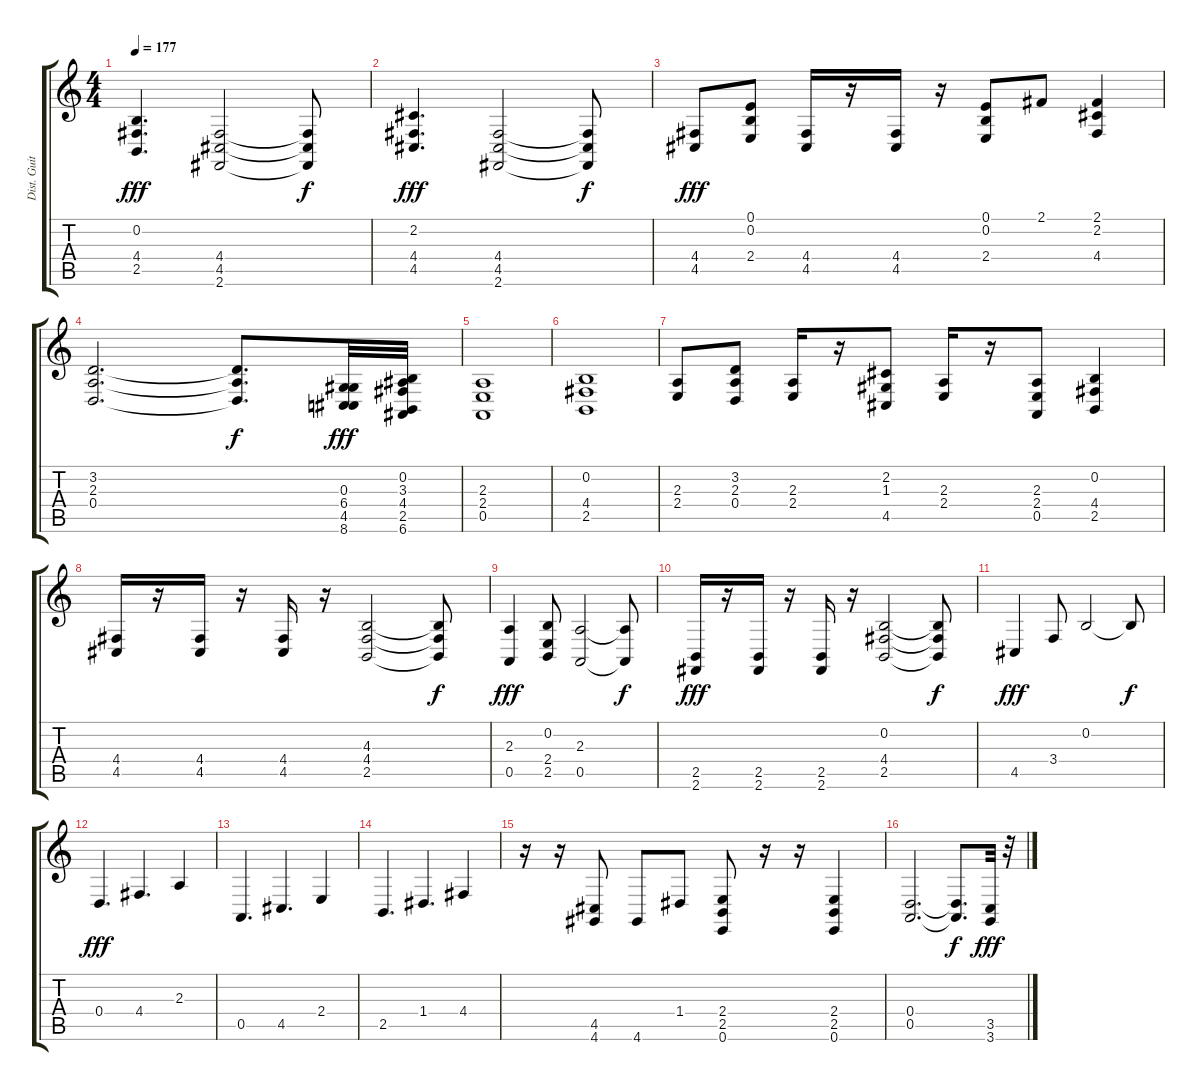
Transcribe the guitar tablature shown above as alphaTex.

\track ("Dist. Guitar 3" "Dist. Guit") {instrument lead5charang}
\staff {score tabs}
\tuning (E4 B3 G3 D3 A2 E2) {hide}
\ts (4 4)
\tempo 177
\clef g2
\ks c
(0.2 4.4 2.5).4{d dy fff} (4.4 4.5 2.6).2 (4.4{t} 4.5{t} 2.6{t}).8{dy f} |
(2.2 4.4 4.5).4{d dy fff} (4.4 4.5 2.6).2 (4.4{t} 4.5{t} 2.6{t}).8{dy f} |
(4.4 4.5).8{dy fff} (0.1 0.2 2.4).8 (4.4 4.5).16 r.16 (4.4 4.5).16 r.16 (0.1 0.2 2.4).8 2.1.8 (2.1 2.2 4.4).4 |
(3.2 2.3 0.4).2{d} (3.2{t} 2.3{t} 0.4{t}).8{d dy f} (0.3 6.4 4.5 8.6).32{dy fff} (0.2 3.3 4.4 2.5 6.6).32 |
(2.3 2.4 0.5).1 |
(0.2 4.4 2.5).1 |
(2.3 2.4).8 (3.2 2.3 0.4).8 (2.3 2.4).16 r.16 (2.2 1.3 4.5).8 (2.3 2.4).16 r.16 (2.3 2.4 0.5).8 (0.2 4.4 2.5).4 |
(4.4 4.5).16 r.16 (4.4 4.5).16 r.16 (4.4 4.5).16 r.16 (4.3 4.4 2.5).2 (4.3{t} 4.4{t} 2.5{t}).8{dy f} |
(2.3 0.5).4{dy fff} (0.2 2.4 2.5).8 (2.3 0.5).2 (2.3{t} 0.5{t}).8{dy f} |
(2.5 2.6).16{dy fff} r.16 (2.5 2.6).16 r.16 (2.5 2.6).16 r.16 (0.2 4.4 2.5).2 (0.2{t} 4.4{t} 2.5{t}).8{dy f} |
4.5.4{dy fff} 3.4.8 0.2.2 0.2{t}.8{dy f} |
0.4.4{d dy fff} 4.4.4{d} 2.3.4 |
0.5.4{d} 4.5.4{d} 2.4.4 |
2.5.4{d} 1.4.4{d} 4.4.4 |
r.16 r.16 (4.5 4.6).8 4.6.8 1.4.8 (2.4 2.5 0.6).8 r.16 r.16 (2.4 2.5 0.6).4 |
(0.4 0.5).2{d} (0.4{t} 0.5{t}).8{d dy f} (3.5 3.6).32{dy fff} r.32
